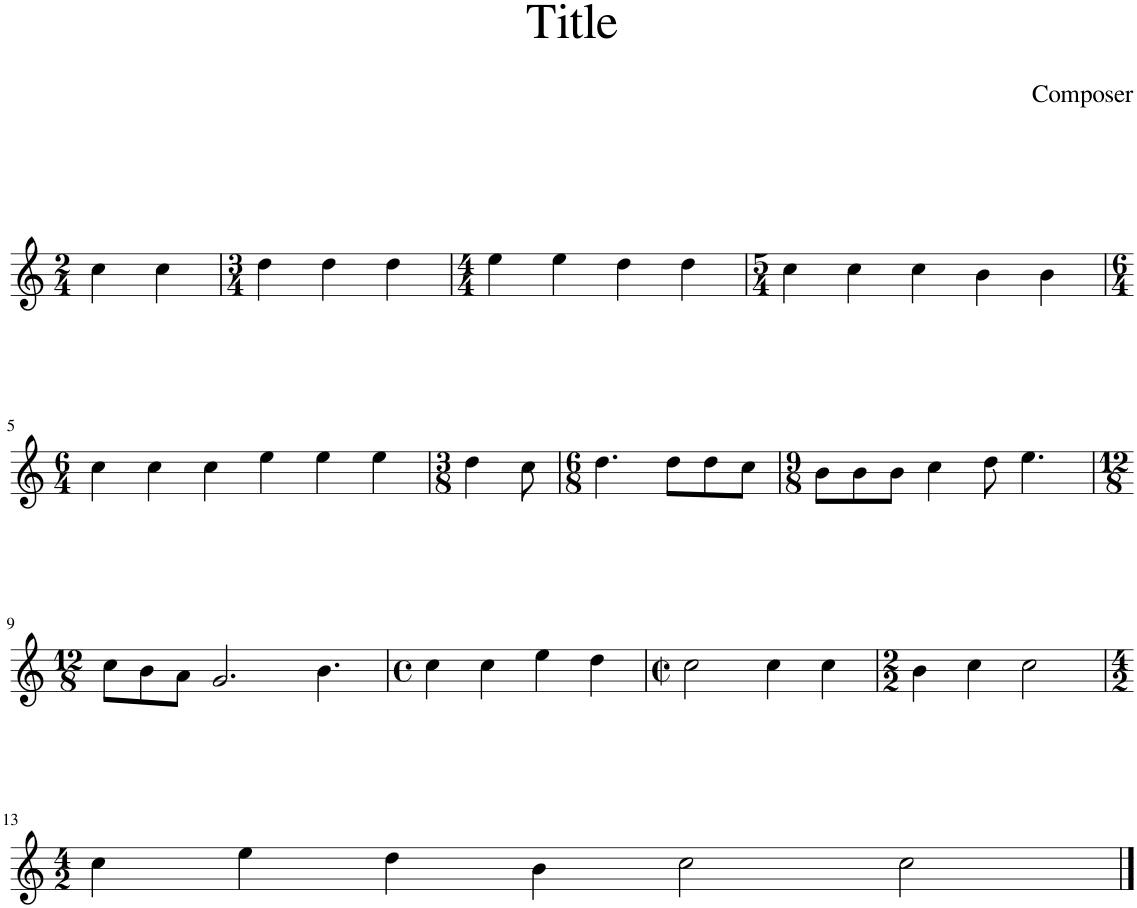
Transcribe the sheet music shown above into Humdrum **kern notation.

**kern
*part1
*staff1
*I"Piano
*I'Pno.
*clefG2
*k[]
*M2/4
=1
4cc\
4cc\
=2
*M3/4
4dd\
4dd\
4dd\
=3
*M4/4
4ee\
4ee\
4dd\
4dd\
=4
*M5/4
4cc\
4cc\
4cc\
4b\
4b\
!!LO:LB:g=z
=5
*M6/4
4cc\
4cc\
4cc\
4ee\
4ee\
4ee\
=6
*M3/8
4dd\
8cc\
=7
*M6/8
4.dd\
8dd\L
8dd\
8cc\J
=8
*M9/8
8b\L
8b\
8b\J
4cc\
8dd\
4.ee\
!!LO:LB:g=z
=9
*M12/8
8cc\L
8b\
8a\J
2.g/
4.b\
=10
*M4/4
*met(c)
4cc\
4cc\
4ee\
4dd\
=11
*M2/2
*met(c|)
2cc\
4cc\
4cc\
=12
*M2/2
4b\
4cc\
2cc\
!!LO:LB:g=z
=13
*M4/2
4cc\
4ee\
4dd\
4b\
2cc\
2cc\
==
*-
